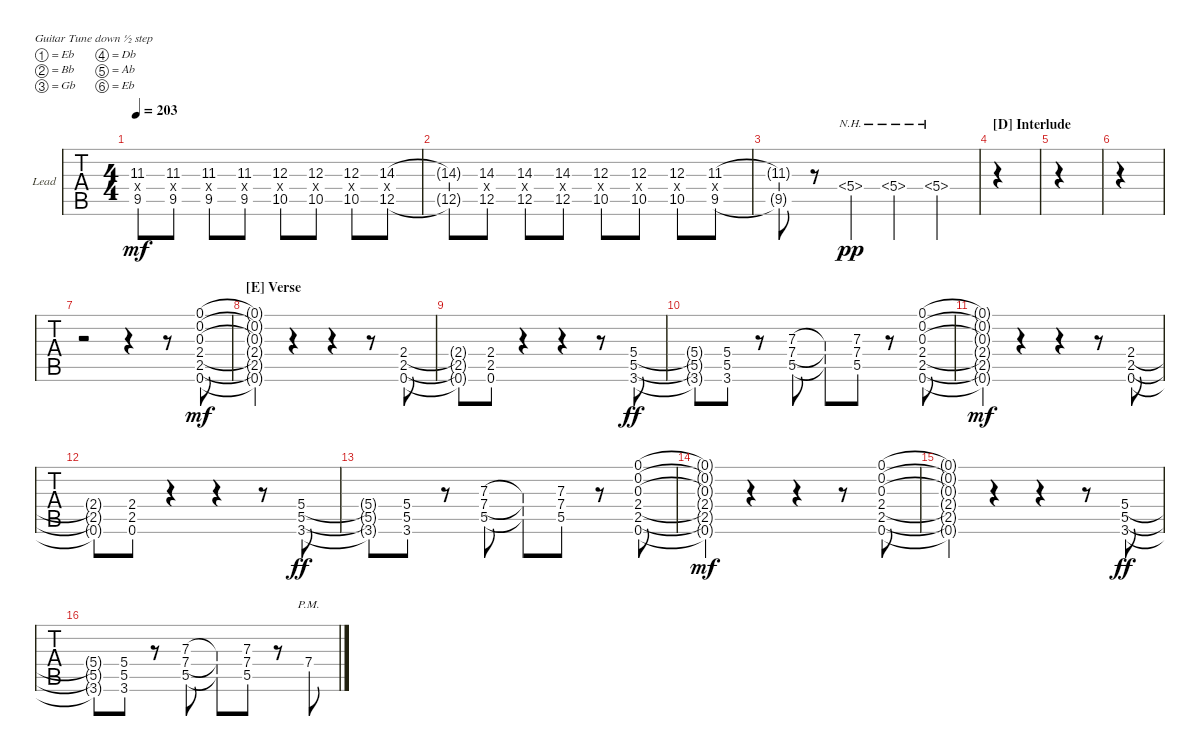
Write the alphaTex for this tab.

\defaultSystemsLayout 4
\bracketExtendMode groupsimilarinstruments
\firstSystemTrackNameOrientation horizontal
\otherSystemsTrackNameOrientation horizontal
\track ("Zach Blair - Guitar One" "Lead") {instrument distortionguitar}
\staff {tabs}
\tuning (Eb4 Bb3 Gb3 Db3 Ab2 Eb2)
\ts (4 4)
\tempo 203
\clef g2
\ks c
(11.3 9.5 9.4{x}).8{dy mf} (11.3 9.5 9.4{x}).8 (11.3 9.5 9.4{x}).8 (11.3 9.5 9.4{x}).8 (12.3 10.5 10.4{x}).8 (12.3 10.5 10.4{x}).8 (12.3 10.5 10.4{x}).8 (14.3 12.5 12.4{x}).8 |
(14.3{t} 12.5{t}).8 (14.3 12.5 12.4{x}).8 (14.3 12.5 12.4{x}).8 (14.3 12.5 12.4{x}).8 (12.3 10.5 10.4{x}).8 (12.3 10.5 10.4{x}).8 (12.3 10.5 10.4{x}).8 (11.3 9.5 9.4{x}).8 |
(11.3{t} 9.5{t}).8 r.8 5.4{nh}.4{dy pp} 5.4{nh}.4 5.4{nh}.4 |
\section ("D" "Interlude")
|
|
|
r.2 r.4 r.8 (0.6 2.5 2.4 0.3 0.2 0.1).8{dy mf} |
\section ("E" "Verse")
(0.1{t} 0.2{t} 0.3{t} 2.4{t} 2.5{t} 0.6{t}).4 r.4 r.4 r.8 (0.6 2.5 2.4).8 |
(2.4{t} 2.5{t} 0.6{t}).8 (0.6 2.5 2.4).8 r.4 r.4 r.8 (3.6 5.5 5.4).8{dy ff} |
(3.6{t} 5.5{t} 5.4{t}).8 (3.6 5.5 5.4).8 r.8 (5.5 7.4 7.3).8 (7.3{t} 7.4{t} 5.5{t}).8 (5.5 7.4 7.3).8 r.8 (0.6 2.5 2.4 0.3 0.2 0.1).8 |
(0.1{t} 0.2{t} 0.3{t} 2.4{t} 2.5{t} 0.6{t}).4{dy mf} r.4 r.4 r.8 (0.6 2.5 2.4).8 |
(2.4{t} 2.5{t} 0.6{t}).8 (0.6 2.5 2.4).8 r.4 r.4 r.8 (3.6 5.5 5.4).8{dy ff} |
(3.6{t} 5.5{t} 5.4{t}).8 (3.6 5.5 5.4).8 r.8 (5.5 7.4 7.3).8 (7.3{t} 7.4{t} 5.5{t}).8 (5.5 7.4 7.3).8 r.8 (0.6 2.5 2.4 0.3 0.2 0.1).8 |
(0.6{t} 2.5{t} 2.4{t} 0.1{t} 0.2{t} 0.3{t}).4{dy mf} r.4 r.4 r.8 (0.6 2.5 2.4 0.3 0.2 0.1).8 |
(2.4{t} 2.5{t} 0.6{t} 0.1{t} 0.2{t} 0.3{t}).4 r.4 r.4 r.8 (3.6 5.5 5.4).8{dy ff} |
(3.6{t} 5.5{t} 5.4{t}).8 (3.6 5.5 5.4).8 r.8 (5.5 7.4 7.3).8 (7.3{t} 7.4{t} 5.5{t}).8 (5.5 7.4 7.3).8 r.8 7.4{pm}.8
